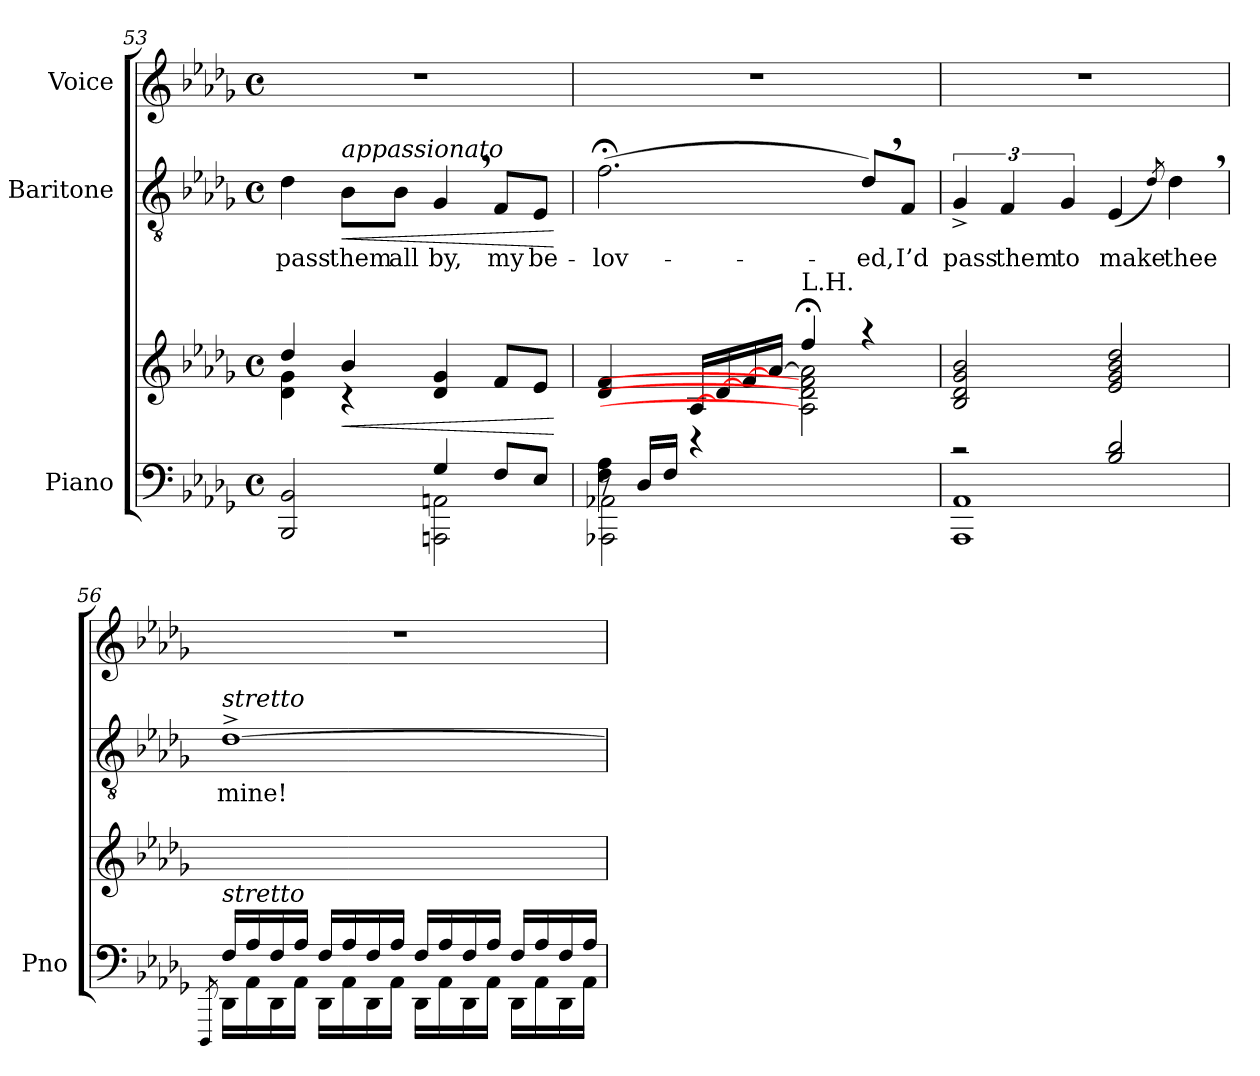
**kern	**kern	**dynam	**kern	**text	**dynam	**kern
*part3	*part3	*part3	*part2	*part2	*part2	*part1
*staff4	*staff3	*staff3/4	*staff2	*staff2	*staff2	*staff1
*I"Piano	*	*	*I"Baritone	*	*	*I"Voice
*I'Pno	*	*	*	*	*	*
*clefF4	*clefG2	*	*clefGv2	*	*	*clefG2
*k[b-e-a-d-g-]	*k[b-e-a-d-g-]	*	*k[b-e-a-d-g-]	*	*	*k[b-e-a-d-g-]
*M4/4	*M4/4	*	*M4/4	*	*	*M4/4
*met(c)	*met(c)	*	*met(c)	*	*	*met(c)
=53	=53	=53	=53	=53	=53	=53
*^	*^	*	*	*	*	*
2ryy	2BBB-/ 2BB-/	4dd-/	4d-\ 4g-\	.	4d-\	pass	.	1r
!	!	!	!	!	!LO:TX:i:t=appassionato	!	!	!
!	!	!	!	!LO:HP:b	!	!	!LO:HP:b	!
.	.	4b-/	4r	<	8B-\L	them	<	.
.	.	.	.	.	8B-\J	all	.	.
4G-	2AAAn\ 2AAn\	4d-/ 4g-/	2ryy	.	4G-,/	by,	.	.
8F/L	.	8f/L	.	.	8F/L	my	.	.
8E-/J	.	8e-/J	.	.	8E-/J	be-	.	.
*v	*v	*	*	*	*	*	*	*
*	*v	*v	*	*	*	*	*
.	.	[	.	.	[	.
=54	=54	=54	=54	=54	=54	=54
*^	*^	*	*	*	*	*
*	*^	*	*^	*	*	*	*	*
4F\ 4A-\	2AAA-X\ 2AA-X\	8r	4d-/ 4f/	4ryy	2ryy	.	(2.f;<\	-lov-	.	1r
.	.	16D-/LL	.	.	.	.	.	.	.	.
.	.	16F/JJ	.	.	.	.	.	.	.	.
2.ryy	.	4ryy	[<16A-/LL	4r	.	.	.	.	.	.
.	.	.	[<16d-/	.	.	.	.	.	.	.
.	.	.	[<16f/	.	.	.	.	.	.	.
.	.	.	[<16a-/JJ	.	.	.	.	.	.	.
!	!	!	!LO:TX:a:t=L.H.	!	!	!	!	!	!	!
.	2ryy	2ryy	4ff;/	2ryy	2A-\] 2d-\] 2f\] 2a-\]	.	.	.	.	.
.	.	.	4r	.	.	.	8d-,/L)	-ed,	.	.
.	.	.	.	.	.	.	8F/J	I’d	.	.
*	*v	*v	*	*	*	*	*	*	*	*
*	*	*v	*v	*v	*	*	*	*	*
=55	=55	=55	=55	=55	=55	=55	=55
2r	1AAA- 1AA-	2B-/ 2d-/ 2g-/ 2b-/	.	6G-^>/	pass	.	1r
.	.	.	.	6F/	them	.	.
.	.	.	.	6G-/	to	.	.
2B-/ 2d-/	.	2e-/ 2g-/ 2b-/ 2dd-/	.	(<4E-/	make	.	.
.	.	.	.	8qd-/)	.	.	.
.	.	.	.	4d-,\	thee	.	.
=56	=56	=56	=56	=56	=56	=56	=56
.	8qDDD-/	.	.	.	.	.	.
!	!	!	!	!LO:TX:i:t=stretto	!	!	!
!LO:TX:i:t=stretto	!	!	!	!	!	!	!
16F/LL	16DD-\LL	1ryy	.	[1d-^	mine!	.	1r
16A-/	16AA-\	.	.	.	.	.	.
16F/	16DD-\	.	.	.	.	.	.
16A-/JJ	16AA-\JJ	.	.	.	.	.	.
16F/LL	16DD-\LL	.	.	.	.	.	.
16A-/	16AA-\	.	.	.	.	.	.
16F/	16DD-\	.	.	.	.	.	.
16A-/JJ	16AA-\JJ	.	.	.	.	.	.
16F/LL	16DD-\LL	.	.	.	.	.	.
16A-/	16AA-\	.	.	.	.	.	.
16F/	16DD-\	.	.	.	.	.	.
16A-/JJ	16AA-\JJ	.	.	.	.	.	.
16F/LL	16DD-\LL	.	.	.	.	.	.
16A-/	16AA-\	.	.	.	.	.	.
16F/	16DD-\	.	.	.	.	.	.
16A-/JJ	16AA-\JJ	.	.	.	.	.	.
*v	*v	*	*	*	*	*	*
=	=	=	=	=	=	=
*-	*-	*-	*-	*-	*-	*-
